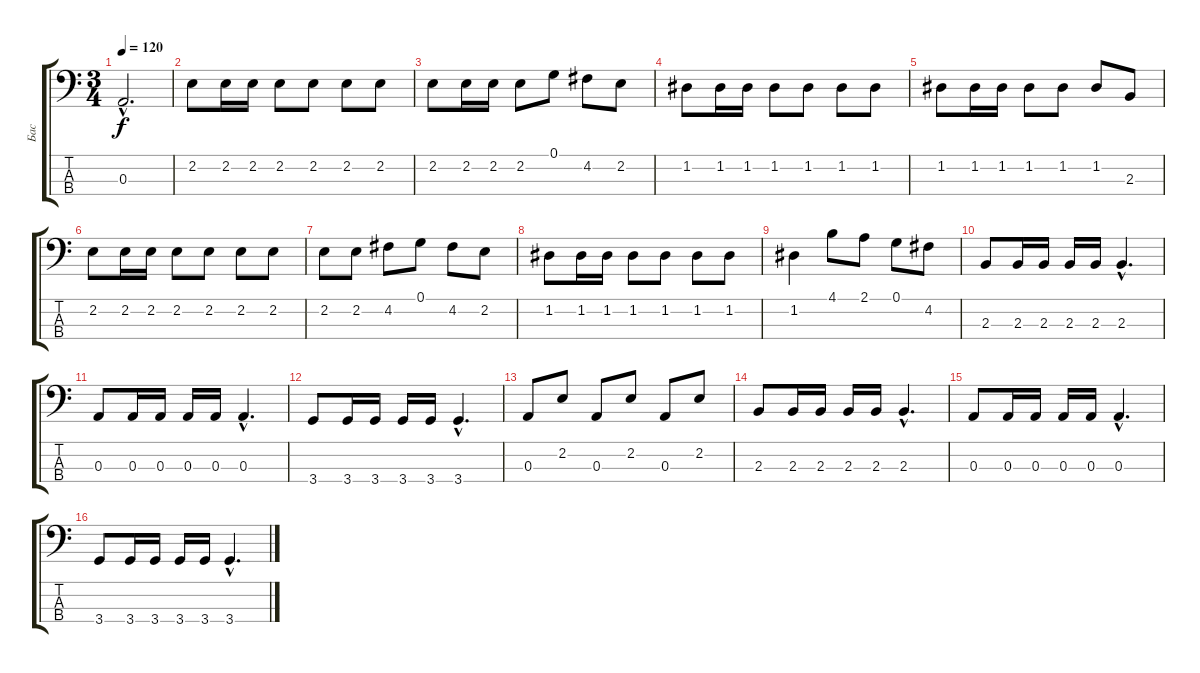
\track ("Бас" "Бас") {instrument electricbassfinger}
\staff {score tabs}
\tuning (G2 D2 A1 E1) {hide}
\ts (3 4)
\tempo 120
\clef f4
\ks c
0.3{hac}.2{d dy f} |
2.2.8 2.2.16 2.2.16 2.2.8 2.2.8 2.2.8 2.2.8 |
2.2.8 2.2.16 2.2.16 2.2.8 0.1.8 4.2.8 2.2.8 |
1.2.8 1.2.16 1.2.16 1.2.8 1.2.8 1.2.8 1.2.8 |
1.2.8 1.2.16 1.2.16 1.2.8 1.2.8 1.2.8 2.3.8 |
2.2.8 2.2.16 2.2.16 2.2.8 2.2.8 2.2.8 2.2.8 |
2.2.8 2.2.8 4.2.8 0.1.8 4.2.8 2.2.8 |
1.2.8 1.2.16 1.2.16 1.2.8 1.2.8 1.2.8 1.2.8 |
1.2.4 4.1.8 2.1.8 0.1.8 4.2.8 |
2.3.8 2.3.16 2.3.16 2.3.16 2.3.16 2.3{hac}.4{d} |
0.3.8 0.3.16 0.3.16 0.3.16 0.3.16 0.3{hac}.4{d} |
3.4.8 3.4.16 3.4.16 3.4.16 3.4.16 3.4{hac}.4{d} |
0.3.8 2.2.8 0.3.8 2.2.8 0.3.8 2.2.8 |
2.3.8 2.3.16 2.3.16 2.3.16 2.3.16 2.3{hac}.4{d} |
0.3.8 0.3.16 0.3.16 0.3.16 0.3.16 0.3{hac}.4{d} |
3.4.8 3.4.16 3.4.16 3.4.16 3.4.16 3.4{hac}.4{d}
